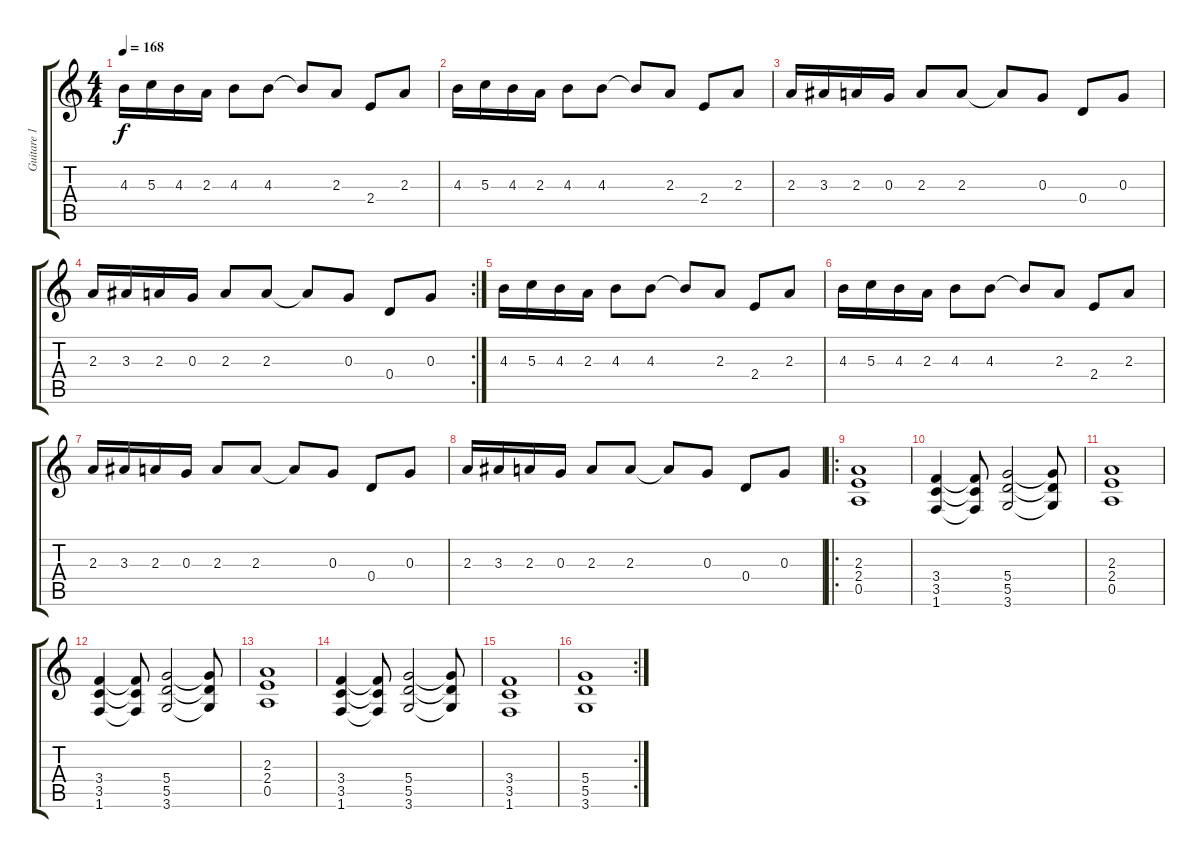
\track ("Guitare 1" "Guitare 1") {instrument distortionguitar}
\staff {score tabs}
\tuning (E4 B3 G3 D3 A2 E2) {hide}
\ts (4 4)
\tempo 168
\clef g2
\ks c
4.3.16{dy f} 5.3.16 4.3.16 2.3.16 4.3.8 4.3.8 4.3{t}.8 2.3.8 2.4.8 2.3.8 |
4.3.16 5.3.16 4.3.16 2.3.16 4.3.8 4.3.8 4.3{t}.8 2.3.8 2.4.8 2.3.8 |
2.3.16 3.3.16 2.3.16 0.3.16 2.3.8 2.3.8 2.3{t}.8 0.3.8 0.4.8 0.3.8 |
\rc 2
2.3.16 3.3.16 2.3.16 0.3.16 2.3.8 2.3.8 2.3{t}.8 0.3.8 0.4.8 0.3.8 |
4.3.16 5.3.16 4.3.16 2.3.16 4.3.8 4.3.8 4.3{t}.8 2.3.8 2.4.8 2.3.8 |
4.3.16 5.3.16 4.3.16 2.3.16 4.3.8 4.3.8 4.3{t}.8 2.3.8 2.4.8 2.3.8 |
2.3.16 3.3.16 2.3.16 0.3.16 2.3.8 2.3.8 2.3{t}.8 0.3.8 0.4.8 0.3.8 |
2.3.16 3.3.16 2.3.16 0.3.16 2.3.8 2.3.8 2.3{t}.8 0.3.8 0.4.8 0.3.8 |
\ro
(2.3 2.4 0.5).1 |
(3.4 3.5 1.6).4 (3.4{t} 3.5{t} 1.6{t}).8 (5.4 5.5 3.6).2 (5.4{t} 5.5{t} 3.6{t}).8 |
(2.3 2.4 0.5).1 |
(3.4 3.5 1.6).4 (3.4{t} 3.5{t} 1.6{t}).8 (5.4 5.5 3.6).2 (5.4{t} 5.5{t} 3.6{t}).8 |
(2.3 2.4 0.5).1 |
(3.4 3.5 1.6).4 (3.4{t} 3.5{t} 1.6{t}).8 (5.4 5.5 3.6).2 (5.4{t} 5.5{t} 3.6{t}).8 |
(3.4 3.5 1.6).1 |
\rc 2
(5.4 5.5 3.6).1
